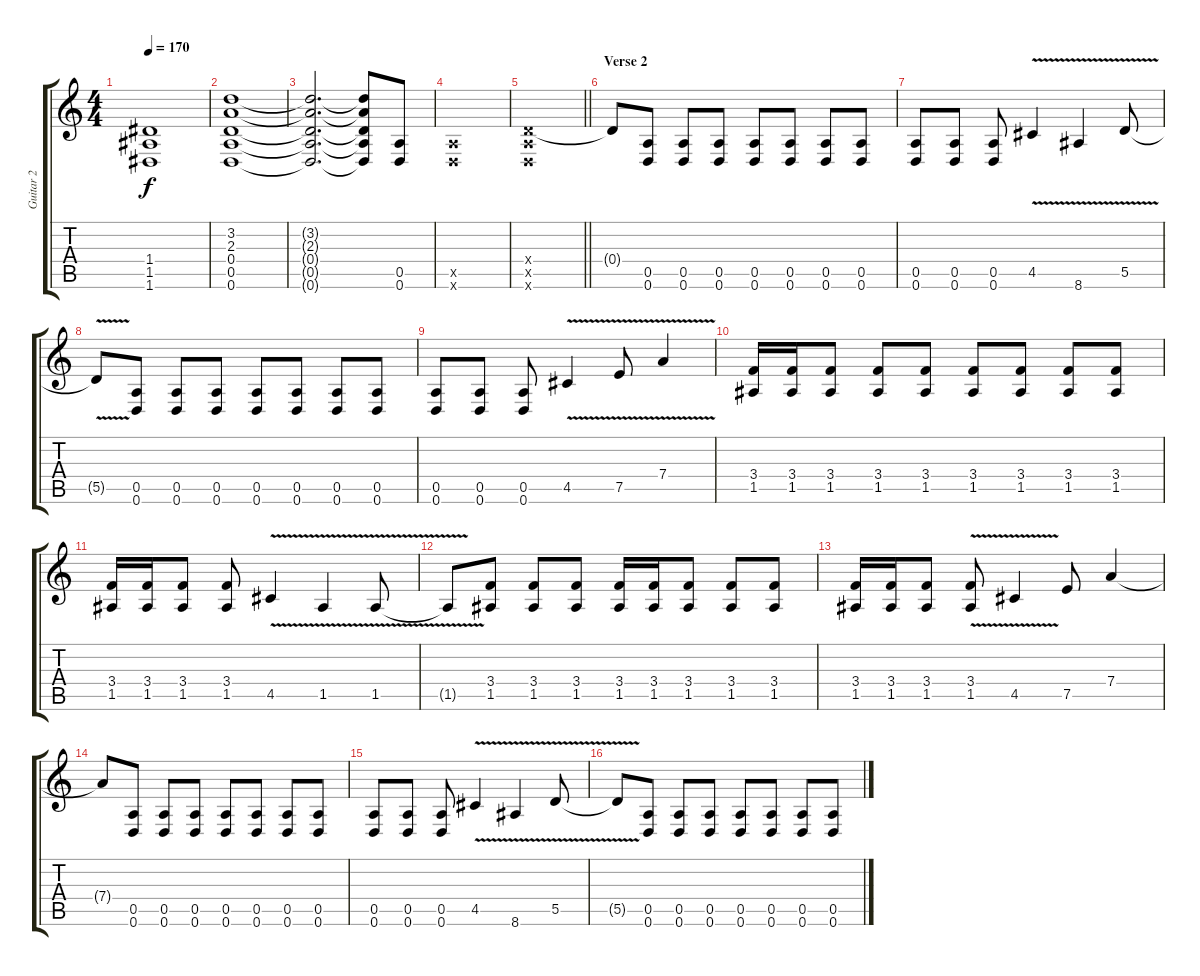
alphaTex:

\track ("Guitar 2" "Guitar 2") {instrument distortionguitar}
\staff {score tabs}
\tuning (E4 B3 G3 D3 A2 D2) {hide}
\ts (4 4)
\tempo 170
\clef g2
\ks c
(1.4 1.5 1.6).1{dy f} |
(3.2 2.3 0.4 0.5 0.6).1{volume 13 balance 8} |
(3.2{t} 2.3{t} 0.4{t} 0.5{t} 0.6{t}).2{d} (3.2{t} 2.3{t} 0.4{t} 0.5{t} 0.6{t}).8 (0.5 0.6).8 |
(0.5{x} 0.6{x}).1 |
\barLineRight lightlight
(0.4{x} 0.5{x} 0.6{x}).1 |
\section ("" "Verse 2")
0.4{t}.8{volume 13 balance 16} (0.5 0.6).8 (0.5 0.6).8 (0.5 0.6).8 (0.5 0.6).8 (0.5 0.6).8 (0.5 0.6).8 (0.5 0.6).8 |
(0.5 0.6).8 (0.5 0.6).8 (0.5 0.6).8 4.5{v}.4 8.6{v}.4 5.5{v}.8 |
5.5{t}.8 (0.5 0.6).8 (0.5 0.6).8 (0.5 0.6).8 (0.5 0.6).8 (0.5 0.6).8 (0.5 0.6).8 (0.5 0.6).8 |
(0.5 0.6).8 (0.5 0.6).8 (0.5 0.6).8 4.5{v}.4 7.5{v}.8 7.4{v}.4 |
(3.4 1.5).16 (3.4 1.5).16 (3.4 1.5).8 (3.4 1.5).8 (3.4 1.5).8 (3.4 1.5).8 (3.4 1.5).8 (3.4 1.5).8 (3.4 1.5).8 |
(3.4 1.5).16 (3.4 1.5).16 (3.4 1.5).8 (3.4 1.5).8 4.5{v}.4 1.5{v}.4 1.5{v}.8 |
1.5{t}.8 (3.4 1.5).8 (3.4 1.5).8 (3.4 1.5).8 (3.4 1.5).16 (3.4 1.5).16 (3.4 1.5).8 (3.4 1.5).8 (3.4 1.5).8 |
(3.4 1.5).16 (3.4 1.5).16 (3.4 1.5).8 (3.4 1.5{v}).8 4.5{v}.4 7.5.8 7.4.4 |
7.4{t}.8 (0.5 0.6).8 (0.5 0.6).8 (0.5 0.6).8 (0.5 0.6).8 (0.5 0.6).8 (0.5 0.6).8 (0.5 0.6).8 |
(0.5 0.6).8 (0.5 0.6).8 (0.5 0.6).8 4.5{v}.4 8.6{v}.4 5.5{v}.8 |
5.5{t}.8 (0.5 0.6).8 (0.5 0.6).8 (0.5 0.6).8 (0.5 0.6).8 (0.5 0.6).8 (0.5 0.6).8 (0.5 0.6).8
